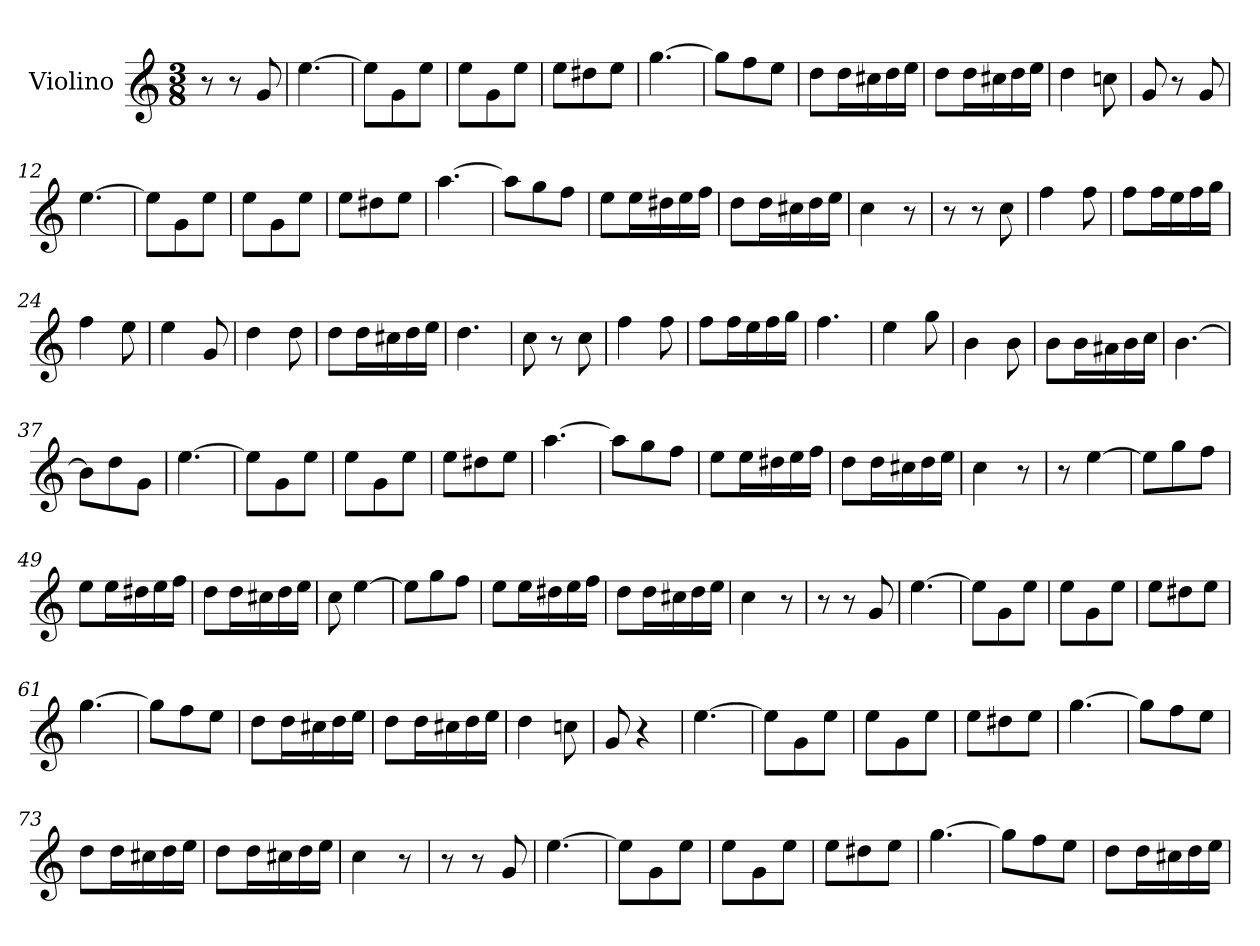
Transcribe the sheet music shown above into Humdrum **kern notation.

**kern
*part1
*staff1
*I"Violino
*I'Vln.
*clefG2
*k[]
*M3/8
=1
8r
8r
8g/
=2
[4.ee\
=3
8ee\L]
8g\
8ee\J
=4
8ee\L
8g\
8ee\J
=5
8ee\L
8dd#X\
8ee\J
=6
[4.gg\
=7
8gg\L]
8ff\
8ee\J
=8
8dd\L
16dd\L
16cc#X\
16dd\
16ee\JJ
!!LO:LB:g=z
=9
8dd\L
16dd\L
16cc#X\
16dd\
16ee\JJ
=10
4dd\
8ccn\
=11
8g/
8r
8g/
=12
[4.ee\
=13
8ee\L]
8g\
8ee\J
=14
8ee\L
8g\
8ee\J
=15
8ee\L
8dd#X\
8ee\J
=16
[4.aa\
=17
8aa\L]
8gg\
8ff\J
!!LO:LB:g=z
=18
8ee\L
16ee\L
16dd#X\
16ee\
16ff\JJ
=19
8dd\L
16dd\L
16cc#X\
16dd\
16ee\JJ
=20
4cc\
8r
=21
8r
8r
8cc\
=22
4ff\
8ff\
=23
8ff\L
16ff\L
16ee\
16ff\
16gg\JJ
=24
4ff\
8ee\
=25
4ee\
8g/
=26
4dd\
8dd\
!!LO:LB:g=z
=27
8dd\L
16dd\L
16cc#X\
16dd\
16ee\JJ
=28
4.dd\
=29
8cc\
8r
8cc\
=30
4ff\
8ff\
=31
8ff\L
16ff\L
16ee\
16ff\
16gg\JJ
=32
4.ff\
=33
4ee\
8gg\
=34
4b\
8b\
=35
8b\L
16b\L
16a#X\
16b\
16cc\JJ
!!LO:LB:g=z
=36
[4.b\
=37
8b\L]
8dd\
8g\J
=38
[4.ee\
=39
8ee\L]
8g\
8ee\J
=40
8ee\L
8g\
8ee\J
=41
8ee\L
8dd#X\
8ee\J
=42
[4.aa\
=43
8aa\L]
8gg\
8ff\J
=44
8ee\L
16ee\L
16dd#X\
16ee\
16ff\JJ
!!LO:LB:g=z
=45
8dd\L
16dd\L
16cc#X\
16dd\
16ee\JJ
=46
4cc\
8r
=47
8r
[4ee\
=48
8ee\L]
8gg\
8ff\J
=49
8ee\L
16ee\L
16dd#X\
16ee\
16ff\JJ
=50
8dd\L
16dd\L
16cc#X\
16dd\
16ee\JJ
=51
8cc\
[4ee\
=52
8ee\L]
8gg\
8ff\J
!!LO:LB:g=z
=53
8ee\L
16ee\L
16dd#X\
16ee\
16ff\JJ
=54
8dd\L
16dd\L
16cc#X\
16dd\
16ee\JJ
=55
4cc\
8r
=56
8r
8r
8g/
=57
[4.ee\
=58
8ee\L]
8g\
8ee\J
=59
8ee\L
8g\
8ee\J
=60
8ee\L
8dd#X\
8ee\J
=61
[4.gg\
!!LO:LB:g=z
=62
8gg\L]
8ff\
8ee\J
=63
8dd\L
16dd\L
16cc#X\
16dd\
16ee\JJ
=64
8dd\L
16dd\L
16cc#X\
16dd\
16ee\JJ
=65
4dd\
8ccn\
=66
8g/
4r
=67
[4.ee\
=68
8ee\L]
8g\
8ee\J
=69
8ee\L
8g\
8ee\J
!!LO:LB:g=z
=70
8ee\L
8dd#X\
8ee\J
=71
[4.gg\
=72
8gg\L]
8ff\
8ee\J
=73
8dd\L
16dd\L
16cc#X\
16dd\
16ee\JJ
=74
8dd\L
16dd\L
16cc#X\
16dd\
16ee\JJ
=75
4cc\
8r
=76
8r
8r
8g/
=77
[4.ee\
=78
8ee\L]
8g\
8ee\J
!!LO:LB:g=z
=79
8ee\L
8g\
8ee\J
=80
8ee\L
8dd#X\
8ee\J
=81
[4.gg\
=82
8gg\L]
8ff\
8ee\J
=83
8dd\L
16dd\L
16cc#X\
16dd\
16ee\JJ
=
*-
